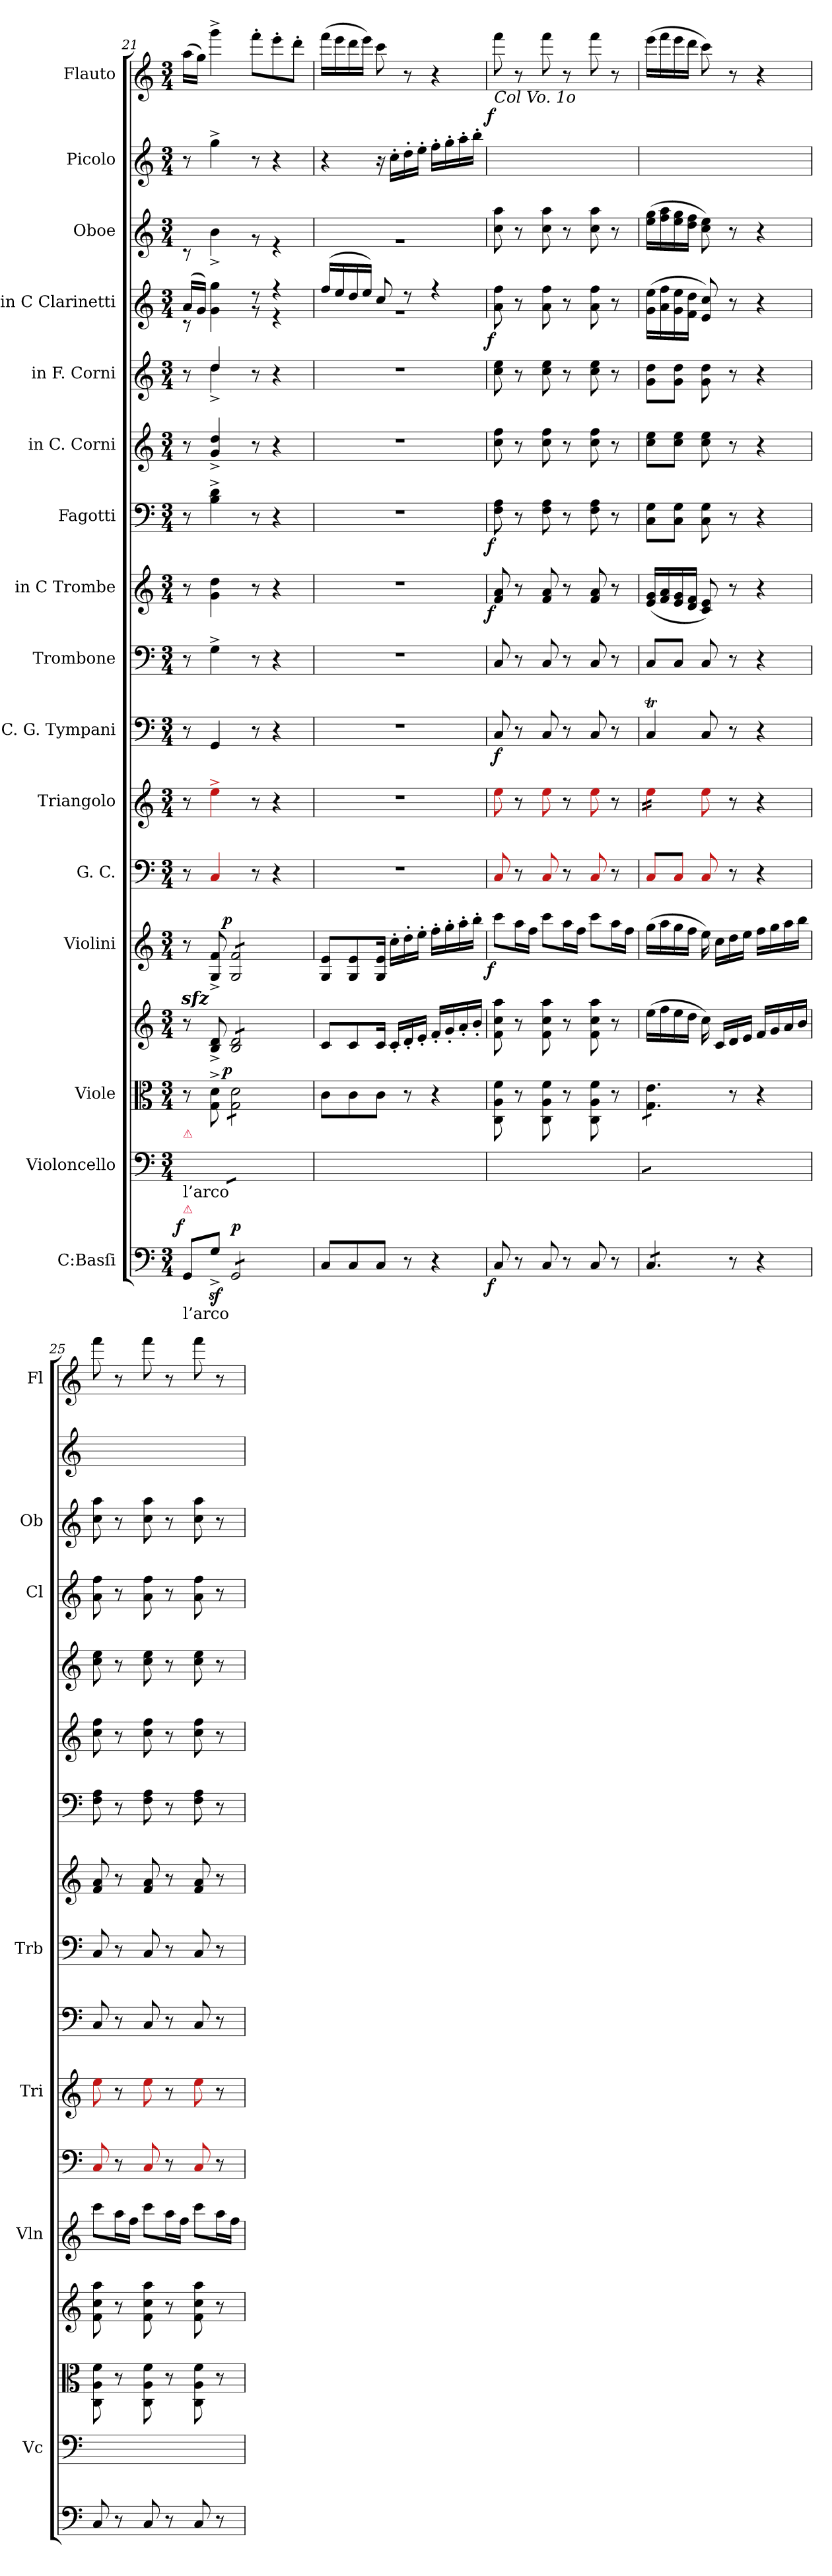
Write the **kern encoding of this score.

**kern	**dynam	**kern	**kern	**dynam	**kern	**kern	**dynam	**kern	**kern	**kern	**dynam	**kern	**kern	**dynam	**kern	**dynam	**kern	**kern	**kern	**dynam	**kern	**kern	**dynam	**kern
*part17	*part17	*part16	*part15	*part15	*part14	*part13	*part13	*part12	*part11	*part10	*part10	*part9	*part8	*part8	*part7	*part7	*part6	*part5	*part4	*part4	*part3	*part2	*part2	*part1
*staff17	*staff17	*staff16	*staff15	*staff15	*staff14	*staff13	*staff13	*staff12	*staff11	*staff10	*staff10	*staff9	*staff8	*staff8	*staff7	*staff7	*staff6	*staff5	*staff4	*staff4	*staff3	*staff2	*staff2	*staff1
*I"C:Basſi	*	*I"Violoncello	*I"Viole	*	*	*I"Violini	*	*I"G. C.	*I"Triangolo	*I"C. G. Tympani	*	*I"Trombone	*I"in C Trombe	*	*I"Fagotti	*	*I"in C. Corni	*I"in F. Corni	*I"in C Clarinetti	*	*I"Oboe	*I"Picolo	*	*I"Flauto
*	*	*I'Vc	*	*	*	*I'Vln	*	*	*I'Tri	*	*	*I'Trb	*	*	*	*	*	*	*I'Cl	*	*I'Ob	*	*	*I'Fl
*clefF4	*	*clefF4	*clefC3	*	*clefG2	*clefG2	*	*clefF4	*clefG2	*clefF4	*	*clefF4	*clefG2	*	*clefF4	*	*clefG2	*clefG2	*clefG2	*	*clefG2	*clefG2	*	*clefG2
*	*	*	*	*	*	*	*	*	*	*	*	*	*	*	*	*	*	*ITrd4c7	*	*	*	*	*	*
*k[]	*	*k[]	*k[]	*	*k[]	*k[]	*	*k[]	*k[]	*k[]	*	*k[]	*k[]	*	*k[]	*	*k[]	*k[b-]	*k[]	*	*k[]	*k[]	*	*k[]
*M3/4	*	*M3/4	*M3/4	*	*M3/4	*M3/4	*	*M3/4	*M3/4	*M3/4	*	*M3/4	*M3/4	*	*M3/4	*	*M3/4	*M3/4	*M3/4	*	*M3/4	*M3/4	*	*M3/4
=21	=21	=21	=21	=21	=21	=21	=21	=21	=21	=21	=21	=21	=21	=21	=21	=21	=21	=21	=21	=21	=21	=21	=21	=21
*	*	*	*	*	*	*	*	*	*	*	*	*	*	*	*	*	*	*^	*^	*	*^	*	*	*
!	!	!LO:TX:b:t=l’arco	!	!	!	!	!	!	!	!	!	!	!	!	!	!	!	!	!	!	!	!	!	!	!	!	!
!	!	!LO:TX:a:color=crimson:t=⚠	!	!	!	!	!	!	!	!	!	!	!	!	!	!	!	!	!	!	!	!	!	!	!	!	!
!LO:TX:a:color=crimson:t=⚠	!	!	!	!	!	!	!	!	!	!	!	!	!	!	!	!	!	!	!	!	!	!	!	!	!	!	!
!LO:TX:b:t=l’arco	!	!	!	!	!	!	!	!	!	!	!	!	!	!	!	!	!	!	!	!	!	!	!	!	!	!	!
!	!LO:DY:a:rj	!	!	!	!	!	!	!	!	!	!	!	!	!	!	!	!	!	!	!	!	!	!	!	!	!	!
8GG/L	f	8GG/Lyy	8r	.	8r	8r	.	8r	8r	8r	.	8r	8r	.	8r	.	8r	8r	8ryy	(16a/LL	8r	.	16a/LLyy	8r	8r	.	(16aa\LL
.	.	.	.	.	.	.	.	.	.	.	.	.	.	.	.	.	.	.	.	16g/JJ)	.	.	16g/JJyy	.	.	.	16gg\JJ)
!	!	!	!	!	!	!LO:DY:rj	!	!	!	!	!	!	!	!	!	!	!	!	!	!	!	!	!	!	!	!	!
8Gz>^<\J	.	8G^<\Jyy	8G^>\ 8d^>\	.	8B^>/ 8d^>/	8Gzz>^>/ 8fzz>^>/	.	4Ra/	4Ree^<\	4GG/	.	4G^<\	4g\ 4dd\	.	4B^<\ 4d^<\	.	4g^/ 4dd^/	4g/	4g^\	4g\ 4gg\	4ryy	.	4gg^</yy	4b^\	4gg^<\	.	4ggg^<\
!	!LO:DY:a	!	!	!LO:DY:a:rj	!	!	!LO:DY:a:rj	!	!	!	!	!	!	!	!	!	!	!	!	!	!	!	!	!	!	!	!
*tremolo	*	*	*	*	*	*	*	*	*	*	*	*	*	*	*	*	*	*	*	*	*	*	*	*	*	*	*
*	*	*tremolo	*	*	*	*	*	*	*	*	*	*	*	*	*	*	*	*	*	*	*	*	*	*	*	*	*
*	*	*	*tremolo	*	*	*	*	*	*	*	*	*	*	*	*	*	*	*	*	*	*	*	*	*	*	*	*
*	*	*	*	*	*tremolo	*	*	*	*	*	*	*	*	*	*	*	*	*	*	*	*	*	*	*	*	*	*
*	*	*	*	*	*	*tremolo	*	*	*	*	*	*	*	*	*	*	*	*	*	*	*	*	*	*	*	*	*
8GG/L	p	8GG/yyL	8G\ 8d\L	p	8B/ 8d/L	8G/ 8f/L	p	.	.	.	.	.	.	.	.	.	.	.	.	.	.	.	.	.	.	.	.
8GG/	.	8GG/yy	8G\ 8d\	.	8B/ 8d/	8G/ 8f/	.	8r	8r	8r	.	8r	8r	.	8r	.	8r	8r	8ryy	8r	8r	.	8ff'/Lyy	8r	8r	.	8fff'\L
8GG/	.	8GG/yy	8G\ 8d\	.	8B/ 8d/	8G/ 8f/	.	4r	4r	4r	.	4r	4r	.	4r	.	4r	4r	4ryy	4r	4r	.	8ee'/yy	4r	4r	.	8eee'\
8GG/J	.	8GG/yyJ	8G\ 8d\J	.	8B/ 8d/J	8G/ 8f/J	.	.	.	.	.	.	.	.	.	.	.	.	.	.	.	.	8dd'/Jyy	.	.	.	8ddd'\J
*	*	*	*	*	*	*Xtremolo	*	*	*	*	*	*	*	*	*	*	*	*	*	*	*	*	*	*	*	*	*
*	*	*	*	*	*Xtremolo	*	*	*	*	*	*	*	*	*	*	*	*	*	*	*	*	*	*	*	*	*	*
*	*	*	*Xtremolo	*	*	*	*	*	*	*	*	*	*	*	*	*	*	*	*	*	*	*	*	*	*	*	*
*	*	*Xtremolo	*	*	*	*	*	*	*	*	*	*	*	*	*	*	*	*	*	*	*	*	*	*	*	*	*
*Xtremolo	*	*	*	*	*	*	*	*	*	*	*	*	*	*	*	*	*	*	*	*	*	*	*	*	*	*	*
*	*	*	*	*	*	*	*	*	*	*	*	*	*	*	*	*	*	*v	*v	*	*	*	*	*	*	*	*
=22	=22	=22	=22	=22	=22	=22	=22	=22	=22	=22	=22	=22	=22	=22	=22	=22	=22	=22	=22	=22	=22	=22	=22	=22	=22	=22
8C/L	.	8C/Lyy	8c\L	.	8c/L	8G/ 8e/L	.	2.r	2.r	2.r	.	2.r	2.r	.	2.r	.	2.r	2.r	(16ff/LL	2.r	.	16ff/LLyy	2.r	4r	.	(16fff\LL
.	.	.	.	.	.	.	.	.	.	.	.	.	.	.	.	.	.	.	16ee/	.	.	16ee/yy	.	.	.	16eee\
8C/	.	8C/yy	8c\	.	8c/	8G/ 8e/	.	.	.	.	.	.	.	.	.	.	.	.	16dd/	.	.	16dd/yy	.	.	.	16ddd\
.	.	.	.	.	.	.	.	.	.	.	.	.	.	.	.	.	.	.	16ee/JJ)	.	.	16ee/JJyy	.	.	.	16eee\JJ)
8C/J	.	8C/Jyy	8c\J	.	16c/Jk	16G/ 16e/Jk	.	.	.	.	.	.	.	.	.	.	.	.	8cc/	.	.	8cc/yy	.	16r	.	8ccc\
.	.	.	.	.	16c'/LL	16cc'\LL	.	.	.	.	.	.	.	.	.	.	.	.	.	.	.	.	.	16cc'\LL	.	.
8r	.	8ryy	8r	.	16d'/	16dd'\	.	.	.	.	.	.	.	.	.	.	.	.	8r	.	.	8ryy	.	16dd'\	.	8r
.	.	.	.	.	16e'/JJ	16ee'\JJ	.	.	.	.	.	.	.	.	.	.	.	.	.	.	.	.	.	16ee'\JJ	.	.
4r	.	4ryy	4r	.	16f'/LL	16ff'\LL	.	.	.	.	.	.	.	.	.	.	.	.	4r	.	.	4ryy	.	16ff'\LL	.	4r
.	.	.	.	.	16g'/	16gg'\	.	.	.	.	.	.	.	.	.	.	.	.	.	.	.	.	.	16gg'\	.	.
.	.	.	.	.	16a'/	16aa'\	.	.	.	.	.	.	.	.	.	.	.	.	.	.	.	.	.	16aa'\	.	.
.	.	.	.	.	16b'/JJ	16bb'\JJ	.	.	.	.	.	.	.	.	.	.	.	.	.	.	.	.	.	16bb'\JJ	.	.
*	*	*	*	*	*	*	*	*	*	*	*	*	*	*	*	*	*	*	*v	*v	*	*	*	*	*	*
*	*	*	*	*	*	*	*	*	*	*	*	*	*	*	*	*	*	*	*	*	*v	*v	*	*	*
=23	=23	=23	=23	=23	=23	=23	=23	=23	=23	=23	=23	=23	=23	=23	=23	=23	=23	=23	=23	=23	=23	=23	=23	=23
!	!	!	!	!	!	!	!	!	!	!	!	!	!	!	!	!	!	!	!	!	!	!LO:TX:a:i:t=Col Vo. 1o	!	!
!	!LO:DY:rj	!	!	!	!	!	!LO:DY:rj	!	!	!	!	!	!	!LO:DY:rj	!	!LO:DY:rj	!	!	!	!LO:DY:rj	!	!	!LO:DY:a:rj	!
8C/	f	8C/yy	8C\ 8A\ 8f\	.	8f\ 8cc\ 8aa\	8ccc\L	f	8Ra/	8Ree\	8C/	f	8C/	8f/ 8a/	f	8F\ 8A\	f	8cc\ 8ff\	8f\ 8a\	8a\ 8ff\	f	8cc\ 8aa\	8ccc\Lyy	f	8fff\
8r	.	8ryy	8r	.	8r	16aa\L	.	8r	8r	8r	.	8r	8r	.	8r	.	8r	8r	8r	.	8r	16aa\Lyy	.	8r
.	.	.	.	.	.	16ff\JJ	.	.	.	.	.	.	.	.	.	.	.	.	.	.	.	16ff\JJyy	.	.
8C/	.	8C/yy	8C\ 8A\ 8f\	.	8f\ 8cc\ 8aa\	8ccc\L	.	8Ra/	8Ree\	8C/	.	8C/	8f/ 8a/	.	8F\ 8A\	.	8cc\ 8ff\	8f\ 8a\	8a\ 8ff\	.	8cc\ 8aa\	8ccc\Lyy	.	8fff\
8r	.	8ryy	8r	.	8r	16aa\L	.	8r	8r	8r	.	8r	8r	.	8r	.	8r	8r	8r	.	8r	16aa\Lyy	.	8r
.	.	.	.	.	.	16ff\JJ	.	.	.	.	.	.	.	.	.	.	.	.	.	.	.	16ff\JJyy	.	.
8C/	.	8C/yy	8C\ 8A\ 8f\	.	8f\ 8cc\ 8aa\	8ccc\L	.	8Ra/	8Ree\	8C/	.	8C/	8f/ 8a/	.	8F\ 8A\	.	8cc\ 8ff\	8f\ 8a\	8a\ 8ff\	.	8cc\ 8aa\	8ccc\Lyy	.	8fff\
8r	.	8ryy	8r	.	8r	16aa\L	.	8r	8r	8r	.	8r	8r	.	8r	.	8r	8r	8r	.	8r	16aa\Lyy	.	8r
.	.	.	.	.	.	16ff\JJ	.	.	.	.	.	.	.	.	.	.	.	.	.	.	.	16ff\JJyy	.	.
=24	=24	=24	=24	=24	=24	=24	=24	=24	=24	=24	=24	=24	=24	=24	=24	=24	=24	=24	=24	=24	=24	=24	=24	=24
*tremolo	*	*	*	*	*	*	*	*	*	*	*	*	*	*	*	*	*	*	*	*	*	*	*	*
*	*	*tremolo	*	*	*	*	*	*	*	*	*	*	*	*	*	*	*	*	*	*	*	*	*	*
*	*	*	*tremolo	*	*	*	*	*	*	*	*	*	*	*	*	*	*	*	*	*	*	*	*	*
*	*	*	*	*	*	*	*	*	*tremolo	*	*	*	*	*	*	*	*	*	*	*	*	*	*	*
8C/L	.	8C/yyL	8G\ 8e\L	.	(16ee\LL	(16gg\LL	.	8Ra/L	16Ree\LL	4CT/	.	8C/L	(16e/ 16g/LL	.	8C\ 8G\L	.	8cc\ 8ee\L	8c\ 8g\L	(16g\ 16ee\LL	.	(16ee\ 16gg\LL	16gg\LLyy	.	(16eee\LL
.	.	.	.	.	16ff\	16aa\	.	.	16Ree\	.	.	.	16f/ 16a/	.	.	.	.	.	16a\ 16ff\	.	16ff\ 16aa\	16aa\yy	.	16fff\
8C/	.	8C/yy	8G\ 8e\	.	16ee\	16gg\	.	8Ra/J	16Ree\	.	.	8C/J	16e/ 16g/	.	8C\ 8G\J	.	8cc\ 8ee\J	8c\ 8g\J	16g\ 16ee\	.	16ee\ 16gg\	16gg\yy	.	16eee\
.	.	.	.	.	16dd\JJ	16ff\JJ	.	.	16Ree\JJ	.	.	.	16d/ 16f/JJ	.	.	.	.	.	16f\ 16dd\JJ	.	16dd\ 16ff\JJ	16ff\JJyy	.	16ddd\JJ
*	*	*	*	*	*	*	*	*	*Xtremolo	*	*	*	*	*	*	*	*	*	*	*	*	*	*	*
8C/J	.	8C/yyJ	8G\ 8e\J	.	16cc\)	16ee\)	.	8Ra/	8Ree\	8C/	.	8C/	8c/ 8e/)	.	8C\ 8G\	.	8cc\ 8ee\	8c\ 8g\	8e/ 8cc/)	.	8cc\ 8ee\)	16ee\yy	.	8ccc\)
*	*	*	*Xtremolo	*	*	*	*	*	*	*	*	*	*	*	*	*	*	*	*	*	*	*	*	*
*	*	*Xtremolo	*	*	*	*	*	*	*	*	*	*	*	*	*	*	*	*	*	*	*	*	*	*
*Xtremolo	*	*	*	*	*	*	*	*	*	*	*	*	*	*	*	*	*	*	*	*	*	*	*	*
.	.	.	.	.	16c/LL	16cc\LL	.	.	.	.	.	.	.	.	.	.	.	.	.	.	.	16cc\LLyy	.	.
8r	.	8ryy	8r	.	16d/	16dd\	.	8r	8r	8r	.	8r	8r	.	8r	.	8r	8r	8r	.	8r	16dd\yy	.	8r
.	.	.	.	.	16e/JJ	16ee\JJ	.	.	.	.	.	.	.	.	.	.	.	.	.	.	.	16ee\JJyy	.	.
4r	.	4ryy	4r	.	16f/LL	16ff\LL	.	4r	4r	4r	.	4r	4r	.	4r	.	4r	4r	4r	.	4r	16ff\LLyy	.	4r
.	.	.	.	.	16g/	16gg\	.	.	.	.	.	.	.	.	.	.	.	.	.	.	.	16gg\yy	.	.
.	.	.	.	.	16a/	16aa\	.	.	.	.	.	.	.	.	.	.	.	.	.	.	.	16aa\yy	.	.
.	.	.	.	.	16b/JJ	16bb\JJ	.	.	.	.	.	.	.	.	.	.	.	.	.	.	.	16bb\JJyy	.	.
=25	=25	=25	=25	=25	=25	=25	=25	=25	=25	=25	=25	=25	=25	=25	=25	=25	=25	=25	=25	=25	=25	=25	=25	=25
8C/	.	8C/yy	8C\ 8A\ 8f\	.	8f\ 8cc\ 8aa\	8ccc\L	.	8Ra/	8Ree\	8C/	.	8C/	8f/ 8a/	.	8F\ 8A\	.	8cc\ 8ff\	8f\ 8a\	8a\ 8ff\	.	8cc\ 8aa\	8ccc\Lyy	.	8fff\
8r	.	8ryy	8r	.	8r	16aa\L	.	8r	8r	8r	.	8r	8r	.	8r	.	8r	8r	8r	.	8r	16aa\Lyy	.	8r
.	.	.	.	.	.	16ff\JJ	.	.	.	.	.	.	.	.	.	.	.	.	.	.	.	16ff\JJyy	.	.
8C/	.	8C/yy	8C\ 8A\ 8f\	.	8f\ 8cc\ 8aa\	8ccc\L	.	8Ra/	8Ree\	8C/	.	8C/	8f/ 8a/	.	8F\ 8A\	.	8cc\ 8ff\	8f\ 8a\	8a\ 8ff\	.	8cc\ 8aa\	8ccc\Lyy	.	8fff\
8r	.	8ryy	8r	.	8r	16aa\L	.	8r	8r	8r	.	8r	8r	.	8r	.	8r	8r	8r	.	8r	16aa\Lyy	.	8r
.	.	.	.	.	.	16ff\JJ	.	.	.	.	.	.	.	.	.	.	.	.	.	.	.	16ff\JJyy	.	.
8C/	.	8C/yy	8C\ 8A\ 8f\	.	8f\ 8cc\ 8aa\	8ccc\L	.	8Ra/	8Ree\	8C/	.	8C/	8f/ 8a/	.	8F\ 8A\	.	8cc\ 8ff\	8f\ 8a\	8a\ 8ff\	.	8cc\ 8aa\	8ccc\Lyy	.	8fff\
8r	.	8ryy	8r	.	8r	16aa\L	.	8r	8r	8r	.	8r	8r	.	8r	.	8r	8r	8r	.	8r	16aa\Lyy	.	8r
.	.	.	.	.	.	16ff\JJ	.	.	.	.	.	.	.	.	.	.	.	.	.	.	.	16ff\JJyy	.	.
=	=	=	=	=	=	=	=	=	=	=	=	=	=	=	=	=	=	=	=	=	=	=	=	=
*-	*-	*-	*-	*-	*-	*-	*-	*-	*-	*-	*-	*-	*-	*-	*-	*-	*-	*-	*-	*-	*-	*-	*-	*-
